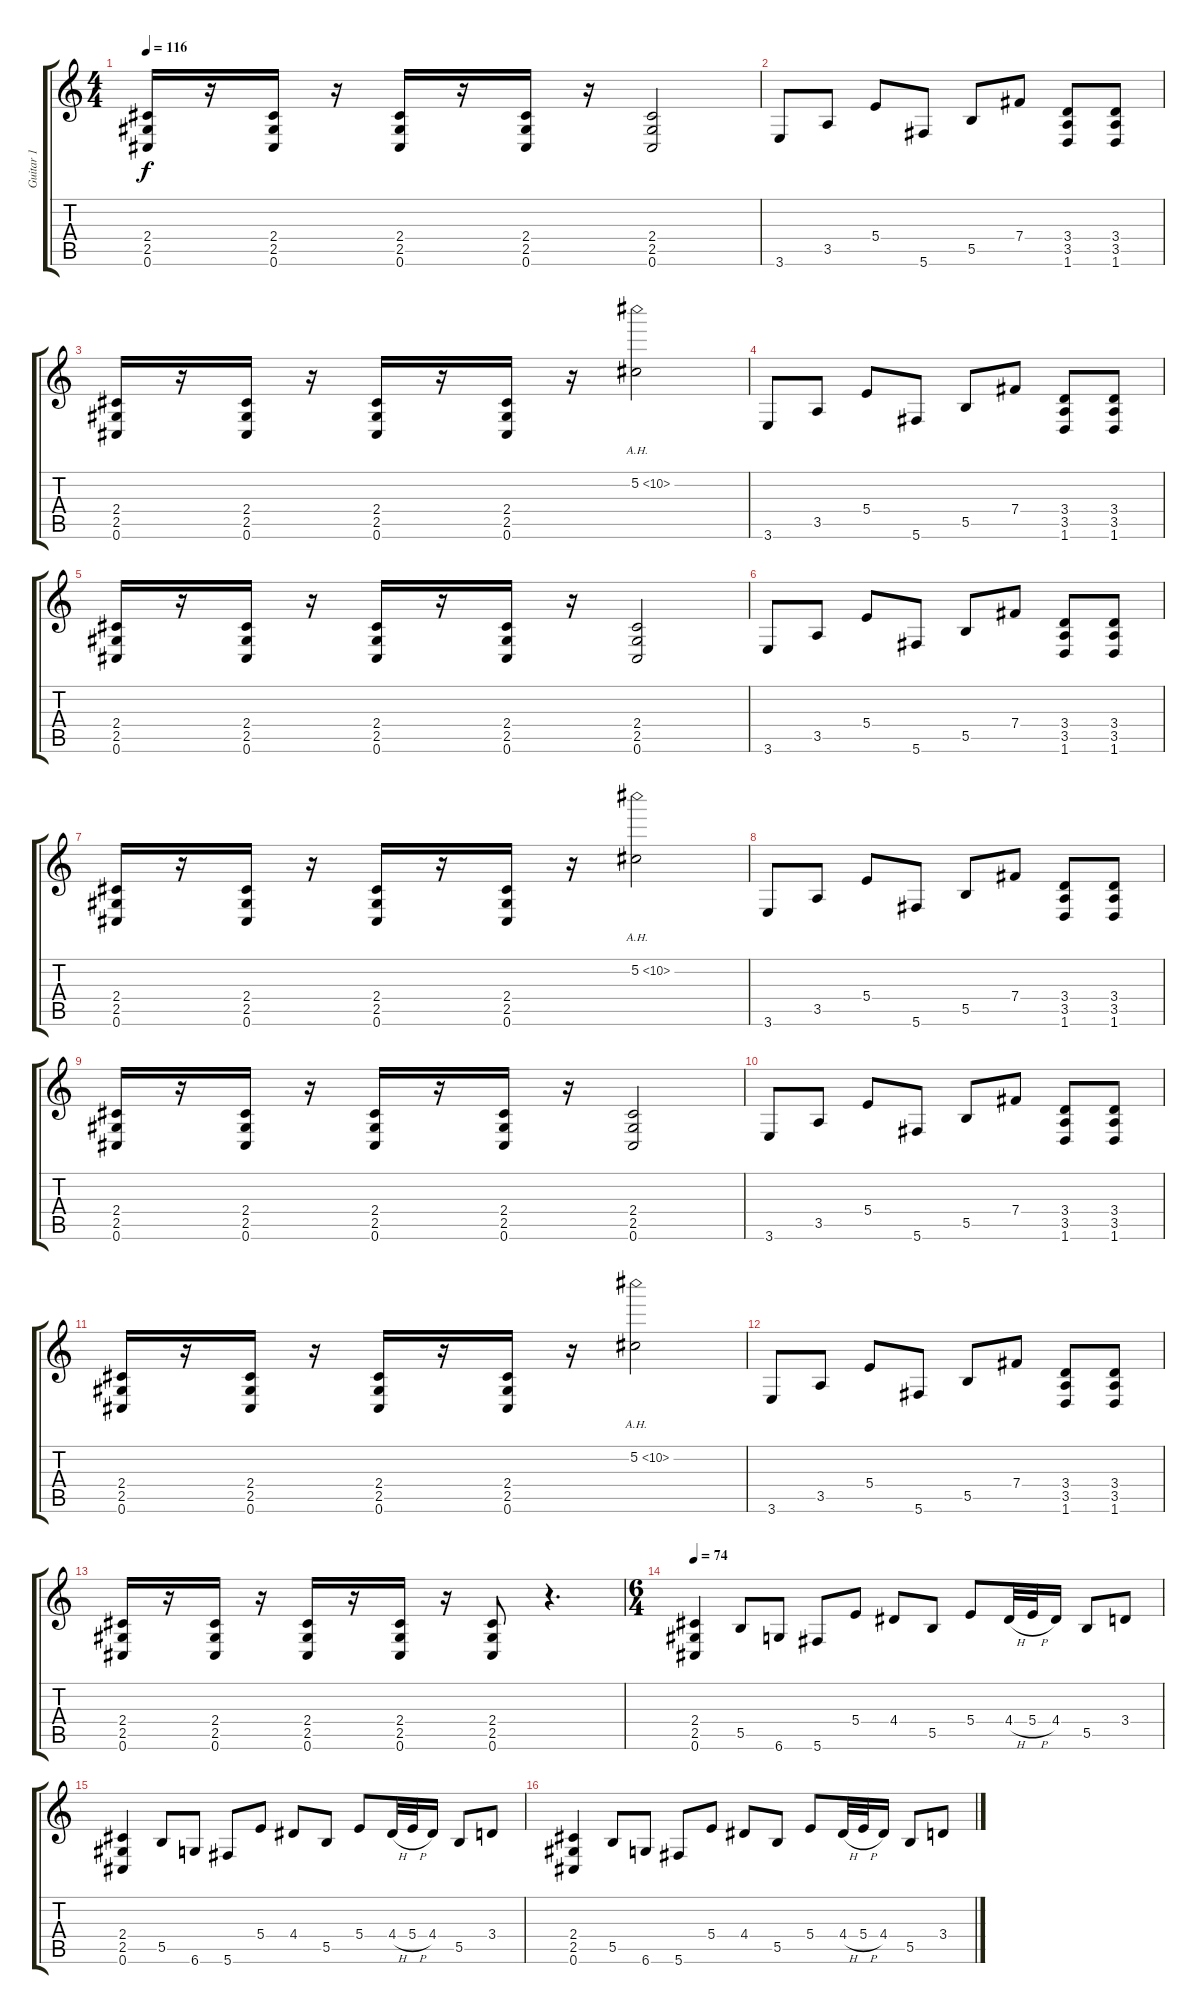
\track ("Guitar 1" "Guitar 1") {instrument overdrivenguitar}
\staff {score tabs}
\tuning (Db4 Ab3 E3 B2 Gb2 Db2) {hide}
\ts (4 4)
\tempo 116
\clef g2
\ks c
(2.4 2.5 0.6).16{dy f} r.16 (2.4 2.5 0.6).16 r.16 (2.4 2.5 0.6).16 r.16 (2.4 2.5 0.6).16 r.16 (2.4 2.5 0.6).2 |
3.6.8 3.5.8 5.4.8 5.6.8 5.5.8 7.4.8 (3.4 3.5 1.6).8 (3.4 3.5 1.6).8 |
(2.4 2.5 0.6).16 r.16 (2.4 2.5 0.6).16 r.16 (2.4 2.5 0.6).16 r.16 (2.4 2.5 0.6).16 r.16 5.2{ah 5}.2 |
3.6.8 3.5.8 5.4.8 5.6.8 5.5.8 7.4.8 (3.4 3.5 1.6).8 (3.4 3.5 1.6).8 |
(2.4 2.5 0.6).16 r.16 (2.4 2.5 0.6).16 r.16 (2.4 2.5 0.6).16 r.16 (2.4 2.5 0.6).16 r.16 (2.4 2.5 0.6).2 |
3.6.8 3.5.8 5.4.8 5.6.8 5.5.8 7.4.8 (3.4 3.5 1.6).8 (3.4 3.5 1.6).8 |
(2.4 2.5 0.6).16 r.16 (2.4 2.5 0.6).16 r.16 (2.4 2.5 0.6).16 r.16 (2.4 2.5 0.6).16 r.16 5.2{ah 5}.2 |
3.6.8 3.5.8 5.4.8 5.6.8 5.5.8 7.4.8 (3.4 3.5 1.6).8 (3.4 3.5 1.6).8 |
(2.4 2.5 0.6).16 r.16 (2.4 2.5 0.6).16 r.16 (2.4 2.5 0.6).16 r.16 (2.4 2.5 0.6).16 r.16 (2.4 2.5 0.6).2 |
3.6.8 3.5.8 5.4.8 5.6.8 5.5.8 7.4.8 (3.4 3.5 1.6).8 (3.4 3.5 1.6).8 |
(2.4 2.5 0.6).16 r.16 (2.4 2.5 0.6).16 r.16 (2.4 2.5 0.6).16 r.16 (2.4 2.5 0.6).16 r.16 5.2{ah 5}.2 |
3.6.8 3.5.8 5.4.8 5.6.8 5.5.8 7.4.8 (3.4 3.5 1.6).8 (3.4 3.5 1.6).8 |
(2.4 2.5 0.6).16 r.16 (2.4 2.5 0.6).16 r.16 (2.4 2.5 0.6).16 r.16 (2.4 2.5 0.6).16 r.16 (2.4 2.5 0.6).8 r.4{d} |
\ts (6 4)
\tempo 74
(2.4 2.5 0.6).4 5.5.8 6.6.8 5.6.8 5.4.8 4.4.8 5.5.8 5.4.8 4.4{h}.32 5.4{h}.32 4.4.16 5.5.8 3.4.8 |
(2.4 2.5 0.6).4 5.5.8 6.6.8 5.6.8 5.4.8 4.4.8 5.5.8 5.4.8 4.4{h}.32 5.4{h}.32 4.4.16 5.5.8 3.4.8 |
(2.4 2.5 0.6).4 5.5.8 6.6.8 5.6.8 5.4.8 4.4.8 5.5.8 5.4.8 4.4{h}.32 5.4{h}.32 4.4.16 5.5.8 3.4.8
